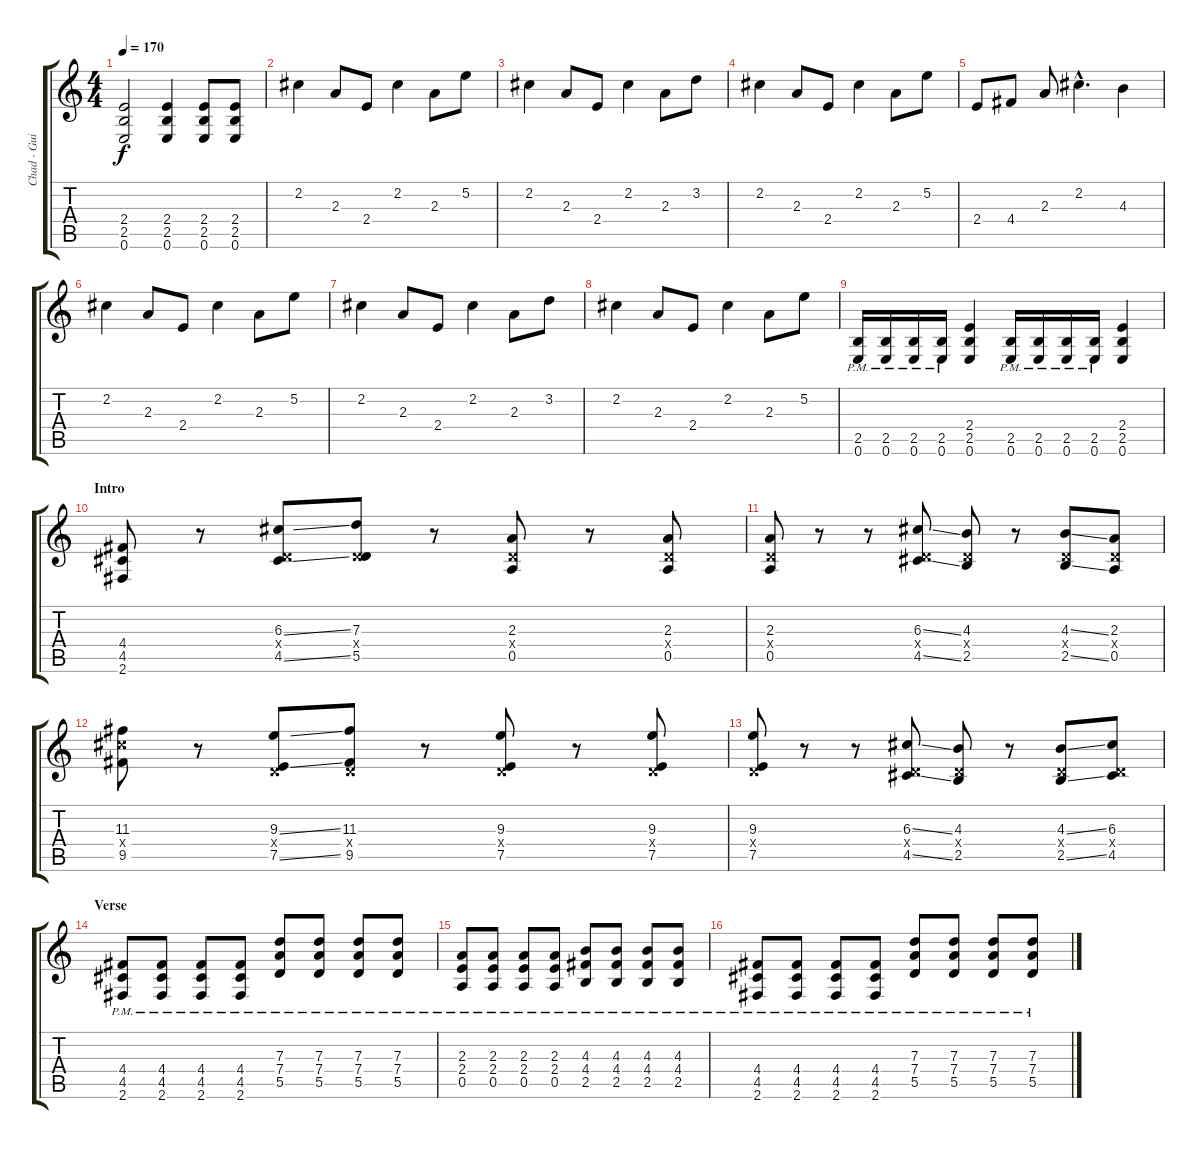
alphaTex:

\track ("Chad - Guitar" "Chad - Gui") {instrument distortionguitar}
\staff {score tabs}
\tuning (E4 B3 G3 D3 A2 E2) {hide}
\ts (4 4)
\tempo 170
\clef g2
\ks c
(2.4 2.5 0.6).2{dy f} (2.4 2.5 0.6).4 (2.4 2.5 0.6).8 (2.4 2.5 0.6).8 |
2.2.4 2.3.8 2.4.8 2.2.4 2.3.8 5.2.8 |
2.2.4 2.3.8 2.4.8 2.2.4 2.3.8 3.2.8 |
2.2.4 2.3.8 2.4.8 2.2.4 2.3.8 5.2.8 |
2.4.8 4.4.8 2.3.8 2.2{hac}.4{d} 4.3.4 |
2.2.4 2.3.8 2.4.8 2.2.4 2.3.8 5.2.8 |
2.2.4 2.3.8 2.4.8 2.2.4 2.3.8 3.2.8 |
2.2.4 2.3.8 2.4.8 2.2.4 2.3.8 5.2.8 |
(2.5{pm} 0.6{pm}).16 (2.5{pm} 0.6{pm}).16 (2.5{pm} 0.6{pm}).16 (2.5{pm} 0.6{pm}).16 (2.4 2.5 0.6).4 (2.5{pm} 0.6{pm}).16 (2.5{pm} 0.6{pm}).16 (2.5{pm} 0.6{pm}).16 (2.5{pm} 0.6{pm}).16 (2.4 2.5 0.6).4 |
\section ("" "Intro")
(4.4 4.5 2.6).8 r.8 (6.3{ss} 0.4{x} 4.5{ss}).8 (7.3 0.4{x} 5.5).8 r.8 (2.3 0.4{x} 0.5).8 r.8 (2.3 0.4{x} 0.5).8 |
(2.3 0.4{x} 0.5).8 r.8 r.8 (6.3{ss} 0.4{x} 4.5{ss}).8 (4.3 0.4{x} 2.5).8 r.8 (4.3{ss} 0.4{x} 2.5{ss}).8 (2.3 0.4{x} 0.5).8 |
(11.3 11.4{x} 9.5).8 r.8 (9.3{ss} 0.4{x} 7.5{ss}).8 (11.3 0.4{x} 9.5).8 r.8 (9.3 0.4{x} 7.5).8 r.8 (9.3 0.4{x} 7.5).8 |
(9.3 0.4{x} 7.5).8 r.8 r.8 (6.3{ss} 0.4{x} 4.5{ss}).8 (4.3 0.4{x} 2.5).8 r.8 (4.3{ss} 0.4{x} 2.5{ss}).8 (6.3 0.4{x} 4.5).8 |
\section ("" "Verse")
(4.4{pm} 4.5{pm} 2.6{pm}).8 (4.4{pm} 4.5{pm} 2.6{pm}).8 (4.4{pm} 4.5{pm} 2.6{pm}).8 (4.4{pm} 4.5{pm} 2.6{pm}).8 (7.3{pm} 7.4{pm} 5.5{pm}).8 (7.3{pm} 7.4{pm} 5.5{pm}).8 (7.3{pm} 7.4{pm} 5.5{pm}).8 (7.3{pm} 7.4{pm} 5.5{pm}).8 |
(2.3{pm} 2.4{pm} 0.5{pm}).8 (2.3{pm} 2.4{pm} 0.5{pm}).8 (2.3{pm} 2.4{pm} 0.5{pm}).8 (2.3{pm} 2.4{pm} 0.5{pm}).8 (4.3{pm} 4.4{pm} 2.5{pm}).8 (4.3{pm} 4.4{pm} 2.5{pm}).8 (4.3{pm} 4.4{pm} 2.5{pm}).8 (4.3{pm} 4.4{pm} 2.5{pm}).8 |
(4.4{pm} 4.5{pm} 2.6{pm}).8 (4.4{pm} 4.5{pm} 2.6{pm}).8 (4.4{pm} 4.5{pm} 2.6{pm}).8 (4.4{pm} 4.5{pm} 2.6{pm}).8 (7.3{pm} 7.4{pm} 5.5{pm}).8 (7.3{pm} 7.4{pm} 5.5{pm}).8 (7.3{pm} 7.4{pm} 5.5{pm}).8 (7.3{pm} 7.4{pm} 5.5{pm}).8
